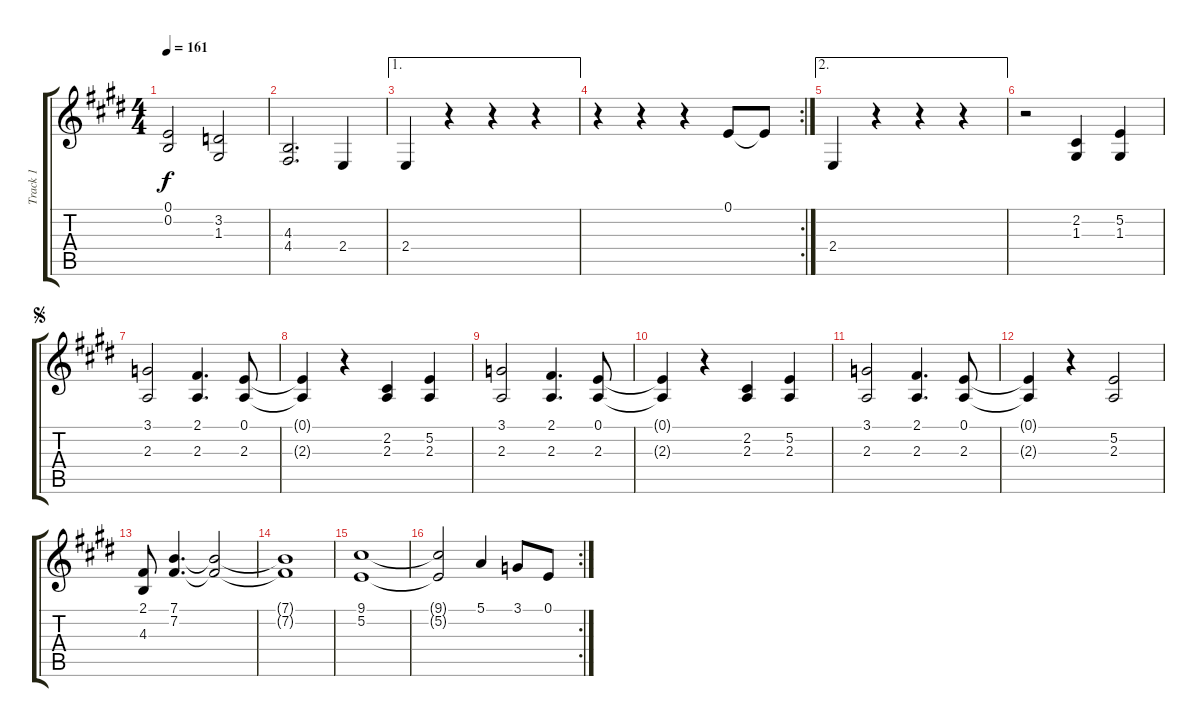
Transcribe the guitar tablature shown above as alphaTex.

\track ("Track 1" "Track 1") {instrument tenorsax}
\staff {score tabs}
\tuning (E4 B3 G3 D3 A2 E2) {hide}
\ts (4 4)
\tempo 161
\clef g2
\ks e
(0.1 0.2).2{dy f} (3.2 1.3).2 |
(4.3 4.4).2{d} 2.4.4 |
\ae 1
2.4.4 r.4 r.4 r.4 |
\rc 2
r.4 r.4 r.4 0.1.8 0.1{t}.8 |
\ae 2
2.4.4 r.4 r.4 r.4 |
r.2 (2.2 1.3).4 (5.2 1.3).4 |
\jump segno
(3.1 2.3).2 (2.1 2.3).4{d} (0.1 2.3).8 |
(0.1{t} 2.3{t}).4 r.4 (2.2 2.3).4 (5.2 2.3).4 |
(3.1 2.3).2 (2.1 2.3).4{d} (0.1 2.3).8 |
(0.1{t} 2.3{t}).4 r.4 (2.2 2.3).4 (5.2 2.3).4 |
(3.1 2.3).2 (2.1 2.3).4{d} (0.1 2.3).8 |
(0.1{t} 2.3{t}).4 r.4 (5.2 2.3).2 |
(2.1 4.3).8 (7.1 7.2).4{d} (7.1{t} 7.2{t}).2 |
(7.1{t} 7.2{t}).1 |
(9.1 5.2).1 |
\rc 2
(9.1{t} 5.2{t}).2 5.1.4 3.1.8 0.1.8
